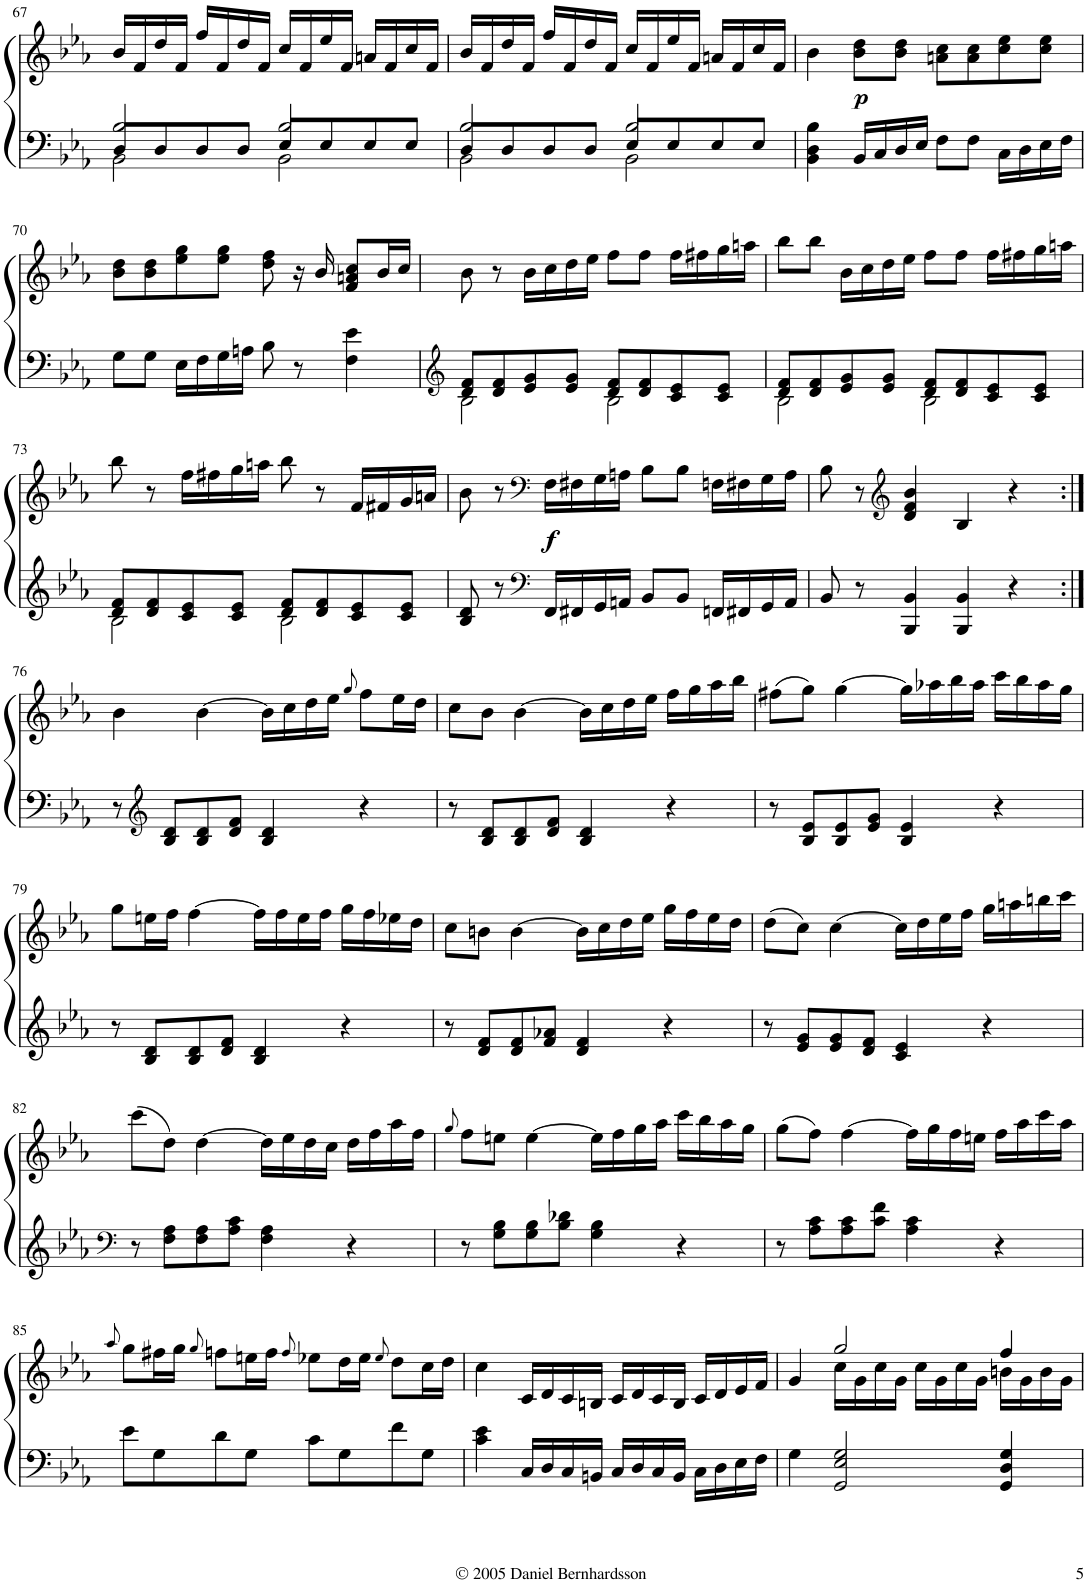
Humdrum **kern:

**kern	**kern	**dynam
*part1	*part1	*part1
*staff2	*staff1	*staff1/2
*I"Piano	*	*
*I'Pno.	*	*
!!LO:PB:g=z
*clefF4	*clefG2	*
*k[b-e-a-]	*k[b-e-a-]	*
*E-:	*E-:	*
*M4/4	*M4/4	*
*met(c)	*met(c)	*
=67	=67	=67
*^	*	*
*	*^	*	*
2B-/	8D/L	2BB-\	16b-/LL	.
.	.	.	16f/	.
.	8D/	.	16dd/	.
.	.	.	16f/JJ	.
.	8D/	.	16ff/LL	.
.	.	.	16f/	.
.	8D/J	.	16dd/	.
.	.	.	16f/JJ	.
2B-/	8E-/L	2BB-\	16cc/LL	.
.	.	.	16f/	.
.	8E-/	.	16ee-/	.
.	.	.	16f/JJ	.
.	8E-/	.	16an/LL	.
.	.	.	16f/	.
.	8E-/J	.	16cc/	.
.	.	.	16f/JJ	.
=68	=68	=68	=68	=68
2B-/	8D/L	2BB-\	16b-/LL	.
.	.	.	16f/	.
.	8D/	.	16dd/	.
.	.	.	16f/JJ	.
.	8D/	.	16ff/LL	.
.	.	.	16f/	.
.	8D/J	.	16dd/	.
.	.	.	16f/JJ	.
2B-/	8E-/L	2BB-\	16cc/LL	.
.	.	.	16f/	.
.	8E-/	.	16ee-/	.
.	.	.	16f/JJ	.
.	8E-/	.	16an/LL	.
.	.	.	16f/	.
.	8E-/J	.	16cc/	.
.	.	.	16f/JJ	.
*v	*v	*v	*	*
=69	=69	=69
4BB-\ 4D\ 4B-\	4b-\	.
!	!	!LO:DY:b
16BB-/LL	8b-\ 8dd\L	p
16C/	.	.
16D/	8b-\ 8dd\J	.
16E-/JJ	.	.
8F\L	8an\ 8cc\L	.
8F\J	8a\ 8cc\	.
16C\LL	8cc\ 8ee-\	.
16D\	.	.
16E-\	8cc\ 8ee-\J	.
16F\JJ	.	.
!!LO:LB:g=z
=70	=70	=70
8G\L	8b-\ 8dd\L	.
8G\J	8b-\ 8dd\	.
16E-\LL	8ee-\ 8gg\	.
16F\	.	.
16G\	8ee-\ 8gg\J	.
16An\JJ	.	.
8B-\	8dd\ 8ff\	.
8r	16r	.
.	16b-/	.
4F\ 4e-\	8f/ 8an/ 8cc/L	.
.	16b-/L	.
.	16cc/JJ	.
=71	=71	=71
*clefG2	*	*
*^	*	*
8d/ 8f/L	2B-\	8b-\	.
8d/ 8f/	.	8r	.
8e-/ 8g/	.	16b-\LL	.
.	.	16cc\	.
8e-/ 8g/J	.	16dd\	.
.	.	16ee-\JJ	.
8d/ 8f/L	2B-\	8ff\L	.
8d/ 8f/	.	8ff\J	.
8c/ 8e-/	.	16ff\LL	.
.	.	16ff#X\	.
8c/ 8e-/J	.	16gg\	.
.	.	16aan\JJ	.
=72	=72	=72	=72
8d/ 8f/L	2B-\	8bb-\L	.
8d/ 8f/	.	8bb-\J	.
8e-/ 8g/	.	16b-\LL	.
.	.	16cc\	.
8e-/ 8g/J	.	16dd\	.
.	.	16ee-\JJ	.
8d/ 8f/L	2B-\	8ff\L	.
8d/ 8f/	.	8ff\J	.
8c/ 8e-/	.	16ff\LL	.
.	.	16ff#X\	.
8c/ 8e-/J	.	16gg\	.
.	.	16aan\JJ	.
!!LO:LB:g=z
=73	=73	=73	=73
8d/ 8f/L	2B-\	8bb-\	.
8d/ 8f/	.	8r	.
8c/ 8e-/	.	16ff\LL	.
.	.	16ff#X\	.
8c/ 8e-/J	.	16gg\	.
.	.	16aan\JJ	.
8d/ 8f/L	2B-\	8bb-\	.
8d/ 8f/	.	8r	.
8c/ 8e-/	.	16f/LL	.
.	.	16f#X/	.
8c/ 8e-/J	.	16g/	.
.	.	16an/JJ	.
*v	*v	*	*
=74	=74	=74
8B-/ 8d/	8b-\	.
8r	8r	.
*clefF4	*clefF4	*
!	!	!LO:DY:b
16FF/LL	16F\LL	f
16FF#X/	16F#X\	.
16GG/	16G\	.
16AAn/JJ	16An\JJ	.
8BB-/L	8B-\L	.
8BB-/J	8B-\J	.
16FFn/LL	16Fn\LL	.
16FF#X/	16F#X\	.
16GG/	16G\	.
16AA/JJ	16A\JJ	.
=75	=75	=75
8BB-/	8B-\	.
8r	8r	.
*	*clefG2	*
4BBB-/ 4BB-/	4d/ 4f/ 4b-/	.
4BBB-/ 4BB-/	4B-/	.
4r	4r	.
!!LO:LB:g=z
=76:|!	=76:|!	=76:|!
8r	4b-\	.
*clefG2	*	*
8B-/ 8d/L	.	.
8B-/ 8d/	[4b-\	.
8d/ 8f/J	.	.
4B-/ 4d/	16b-\LL]	.
.	16cc\	.
.	16dd\	.
.	16ee-\JJ	.
.	8qgg/	.
4r	8ff\L	.
.	16ee-\L	.
.	16dd\JJ	.
=77	=77	=77
8r	8cc\L	.
8B-/ 8d/L	8b-\J	.
8B-/ 8d/	[4b-\	.
8d/ 8f/J	.	.
4B-/ 4d/	16b-\LL]	.
.	16cc\	.
.	16dd\	.
.	16ee-\JJ	.
4r	16ff\LL	.
.	16gg\	.
.	16aa-\	.
.	16bb-\JJ	.
=78	=78	=78
8r	(8ff#X\L	.
8B-/ 8e-/L	8gg\J)	.
8B-/ 8e-/	[4gg\	.
8e-/ 8g/J	.	.
4B-/ 4e-/	16gg\LL]	.
.	16aa-X\	.
.	16bb-\	.
.	16aa-\JJ	.
4r	16ccc\LL	.
.	16bb-\	.
.	16aa-\	.
.	16gg\JJ	.
!!LO:LB:g=z
=79	=79	=79
8r	8gg\L	.
8B-/ 8d/L	16een\L	.
.	16ff\JJ	.
8B-/ 8d/	[4ff\	.
8d/ 8f/J	.	.
4B-/ 4d/	16ff\LL]	.
.	16ff\	.
.	16ee\	.
.	16ff\JJ	.
4r	16gg\LL	.
.	16ff\	.
.	16ee-X\	.
.	16dd\JJ	.
=80	=80	=80
8r	8cc\L	.
8d/ 8f/L	8bn\J	.
8d/ 8f/	[4b\	.
8f/ 8a-X/J	.	.
4d/ 4f/	16b\LL]	.
.	16cc\	.
.	16dd\	.
.	16ee-\JJ	.
4r	16gg\LL	.
.	16ff\	.
.	16ee-\	.
.	16dd\JJ	.
=81	=81	=81
8r	(8dd\L	.
8e-/ 8g/L	8cc\J)	.
8e-/ 8g/	[4cc\	.
8d/ 8f/J	.	.
4c/ 4e-/	16cc\LL]	.
.	16dd\	.
.	16ee-\	.
.	16ff\JJ	.
4r	16gg\LL	.
.	16aan\	.
.	16bbn\	.
.	16ccc\JJ	.
!!LO:LB:g=z
=82	=82	=82
*clefF4	*	*
8r	(8ccc\L	.
8F\ 8A-\L	8dd\J)	.
8F\ 8A-\	[4dd\	.
8A-\ 8c\J	.	.
4F\ 4A-\	16dd\LL]	.
.	16ee-\	.
.	16dd\	.
.	16cc\JJ	.
4r	16dd\LL	.
.	16ff\	.
.	16aa-\	.
.	16ff\JJ	.
=83	=83	=83
.	8qgg/	.
8r	8ff\L	.
8G\ 8B-\L	8een\J	.
8G\ 8B-\	[4ee\	.
8B-\ 8d-X\J	.	.
4G\ 4B-\	16ee\LL]	.
.	16ff\	.
.	16gg\	.
.	16aa-\JJ	.
4r	16ccc\LL	.
.	16bb-\	.
.	16aa-\	.
.	16gg\JJ	.
=84	=84	=84
8r	(8gg\L	.
8A-\ 8c\L	8ff\J)	.
8A-\ 8c\	[4ff\	.
8c\ 8f\J	.	.
4A-\ 4c\	16ff\LL]	.
.	16gg\	.
.	16ff\	.
.	16een\JJ	.
4r	16ff\LL	.
.	16aa-\	.
.	16ccc\	.
.	16aa-\JJ	.
!!LO:LB:g=z
=85	=85	=85
.	8qaa-/	.
8e-\L	8gg\L	.
8G\	16ff#X\L	.
.	16gg\JJ	.
.	8qgg/	.
8d\	8ffn\L	.
8G\J	16een\L	.
.	16ff\JJ	.
.	8qff/	.
8c\L	8ee-X\L	.
8G\	16dd\L	.
.	16ee-\JJ	.
.	8qee-/	.
8f\	8dd\L	.
8G\J	16cc\L	.
.	16dd\JJ	.
=86	=86	=86
4c\ 4e-\	4cc\	.
16C/LL	16c/LL	.
16D/	16d/	.
16C/	16c/	.
16BBn/JJ	16Bn/JJ	.
16C/LL	16c/LL	.
16D/	16d/	.
16C/	16c/	.
16BB/JJ	16B/JJ	.
16C\LL	16c/LL	.
16D\	16d/	.
16E-\	16e-/	.
16F\JJ	16f/JJ	.
=87	=87	=87
*	*^	*
4G\	4g/	4ryy	.
2GG/ 2E-/ 2G/	2gg/	16cc\LL	.
.	.	16g\	.
.	.	16cc\	.
.	.	16g\JJ	.
.	.	16cc\LL	.
.	.	16g\	.
.	.	16cc\	.
.	.	16g\JJ	.
4GG/ 4D/ 4G/	4ff/	16bn\LL	.
.	.	16g\	.
.	.	16b\	.
.	.	16g\JJ	.
*	*v	*v	*
=	=	=
*-	*-	*-
